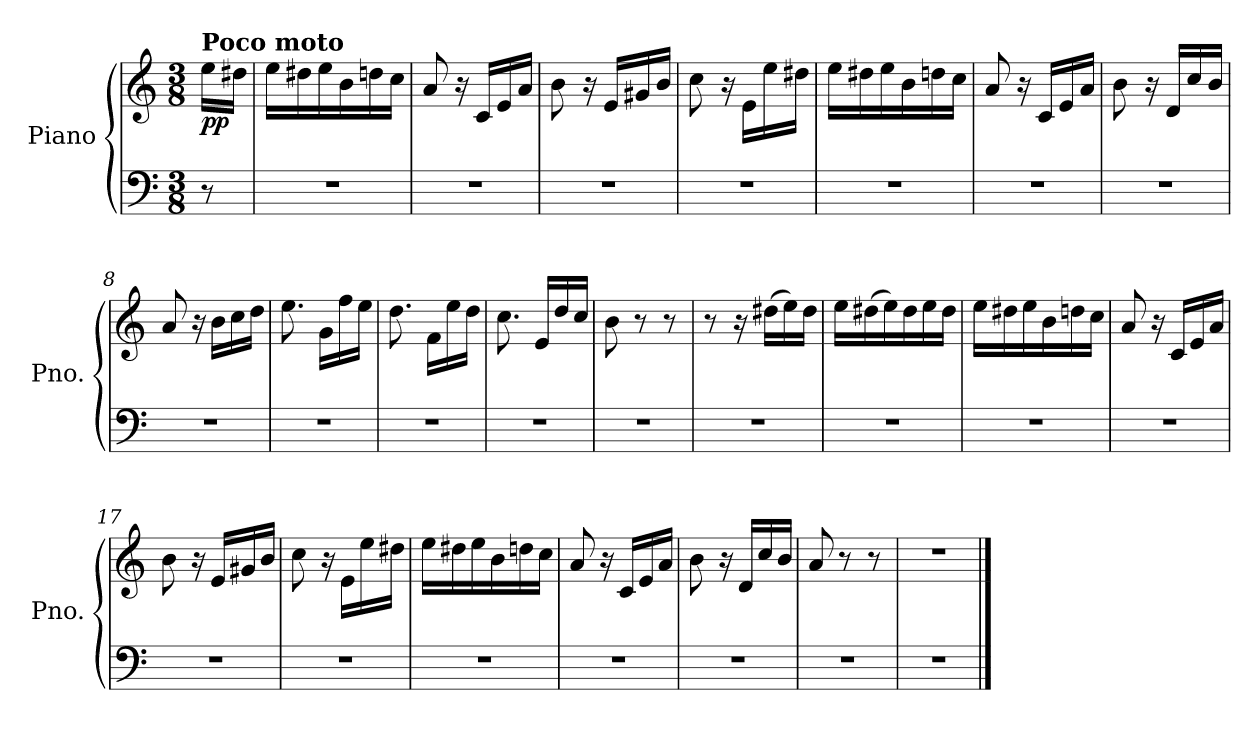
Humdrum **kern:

**kern	**kern	**dynam
*part1	*part1	*part1
*staff2	*staff1	*staff1/2
*I"Piano	*	*
*I'Pno.	*	*
*clefF4	*clefG2	*
*k[]	*k[]	*
*M3/8	*M3/8	*
=	=	=
!	!LO:TX:a:B:t=Poco moto	!
!	!	!LO:DY:b
8r	16ee\LL	pp
.	16dd#X\JJ	.
=1	=1	=1
4.r	16ee\LL	.
.	16dd#X\	.
.	16ee\	.
.	16b\	.
.	16ddn\	.
.	16cc\JJ	.
=2	=2	=2
4.r	8a/	.
.	16r	.
.	16c/LL	.
.	16e/	.
.	16a/JJ	.
=3	=3	=3
4.r	8b\	.
.	16r	.
.	16e/LL	.
.	16g#X/	.
.	16b/JJ	.
=4	=4	=4
4.r	8cc\	.
.	16r	.
.	16e\LL	.
.	16ee\	.
.	16dd#X\JJ	.
=5	=5	=5
4.r	16ee\LL	.
.	16dd#X\	.
.	16ee\	.
.	16b\	.
.	16ddn\	.
.	16cc\JJ	.
=6	=6	=6
4.r	8a/	.
.	16r	.
.	16c/LL	.
.	16e/	.
.	16a/JJ	.
!!LO:LB:g=z
=7	=7	=7
4.r	8b\	.
.	16r	.
.	16d/LL	.
.	16cc/	.
.	16b/JJ	.
=8	=8	=8
4.r	8a/	.
.	16r	.
.	16b\LL	.
.	16cc\	.
.	16dd\JJ	.
=9	=9	=9
4.r	8.ee\	.
.	16g\LL	.
.	16ff\	.
.	16ee\JJ	.
=10	=10	=10
4.r	8.dd\	.
.	16f\LL	.
.	16ee\	.
.	16dd\JJ	.
=11	=11	=11
4.r	8.cc\	.
.	16e/LL	.
.	16dd/	.
.	16cc/JJ	.
=12	=12	=12
4.r	8b\	.
.	8r	.
.	8r	.
!!LO:LB:g=z
=13	=13	=13
4.r	8r	.
.	16r	.
.	(>16dd#X\LL	.
.	16ee\)	.
.	16dd#\JJ	.
=14	=14	=14
4.r	16ee\LL	.
.	(>16dd#X\	.
.	16ee\)	.
.	16dd#\	.
.	16ee\	.
.	16dd#\JJ	.
=15	=15	=15
4.r	16ee\LL	.
.	16dd#X\	.
.	16ee\	.
.	16b\	.
.	16ddn\	.
.	16cc\JJ	.
=16	=16	=16
4.r	8a/	.
.	16r	.
.	16c/LL	.
.	16e/	.
.	16a/JJ	.
=17	=17	=17
4.r	8b\	.
.	16r	.
.	16e/LL	.
.	16g#X/	.
.	16b/JJ	.
=18	=18	=18
4.r	8cc\	.
.	16r	.
.	16e\LL	.
.	16ee\	.
.	16dd#X\JJ	.
=19	=19	=19
4.r	16ee\LL	.
.	16dd#X\	.
.	16ee\	.
.	16b\	.
.	16ddn\	.
.	16cc\JJ	.
=20	=20	=20
4.r	8a/	.
.	16r	.
.	16c/LL	.
.	16e/	.
.	16a/JJ	.
=21	=21	=21
4.r	8b\	.
.	16r	.
.	16d/LL	.
.	16cc/	.
.	16b/JJ	.
=22	=22	=22
4.r	8a/	.
.	8r	.
.	8r	.
=23	=23	=23
4.r	4.r	.
==	==	==
*-	*-	*-
